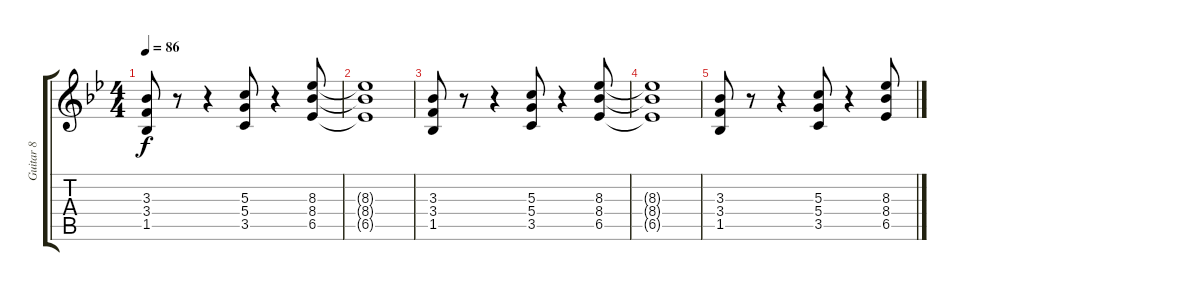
\track ("Guitar 8" "Guitar 8") {instrument overdrivenguitar}
\staff {score tabs}
\tuning (E4 B3 G3 D3 A2 E2) {hide}
\ts (4 4)
\tempo 86
\clef g2
\ks bb
(3.3 3.4 1.5).8{dy f} r.8 r.4 (5.3 5.4 3.5).8 r.4 (8.3 8.4 6.5).8 |
(8.3{t} 8.4{t} 6.5{t}).1 |
(3.3 3.4 1.5).8 r.8 r.4 (5.3 5.4 3.5).8 r.4 (8.3 8.4 6.5).8 |
(8.3{t} 8.4{t} 6.5{t}).1 |
(3.3 3.4 1.5).8 r.8 r.4 (5.3 5.4 3.5).8 r.4 (8.3 8.4 6.5).8
